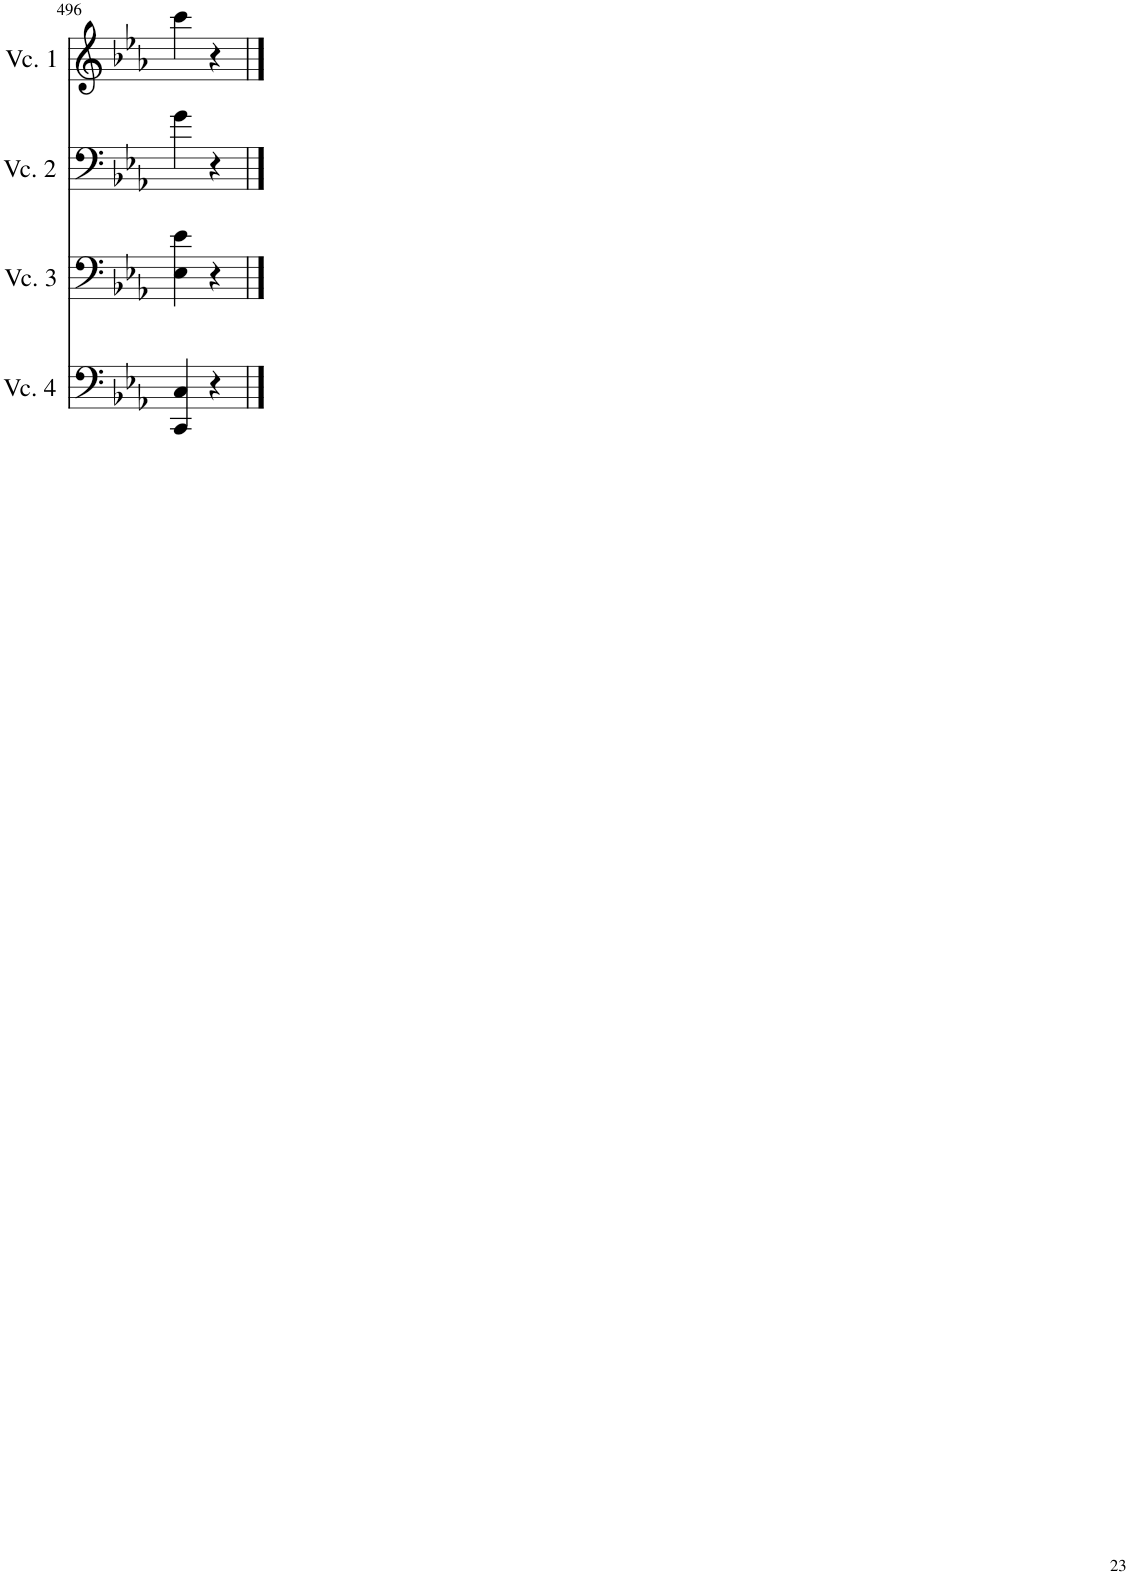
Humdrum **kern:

**kern	**kern	**kern	**kern
*part4	*part3	*part2	*part1
*staff4	*staff3	*staff2	*staff1
*I"Cello 4	*I"Cello 3	*I"Cello 2	*I"Cello 1
!!LO:PB:g=z
*clefF4	*clefF4	*clefF4	*clefG2
*k[b-e-a-]	*k[b-e-a-]	*k[b-e-a-]	*k[b-e-a-]
*M2/4	*M2/4	*M2/4	*M2/4
=496	=496	=496	=496
4CC/ 4C/	4E-\ 4e-\	4g\	4ccc\
4r	4r	4r	4r
==	==	==	==
*-	*-	*-	*-
